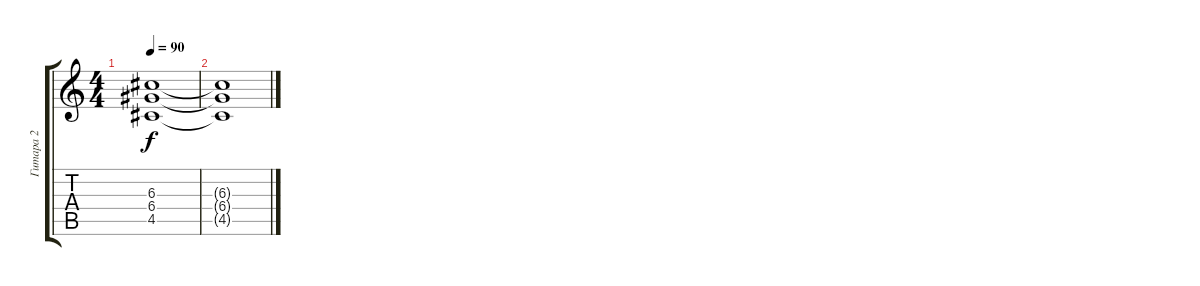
\track ("Гитара 2" "Гитара 2") {instrument distortionguitar}
\staff {score tabs}
\tuning (E4 B3 G3 D3 A2 E2) {hide}
\ts (4 4)
\tempo 90
\clef g2
\ks c
(6.3{t} 6.4{t} 4.5{t}).1{dy f} |
(6.3{t} 6.4{t} 4.5{t}).1
